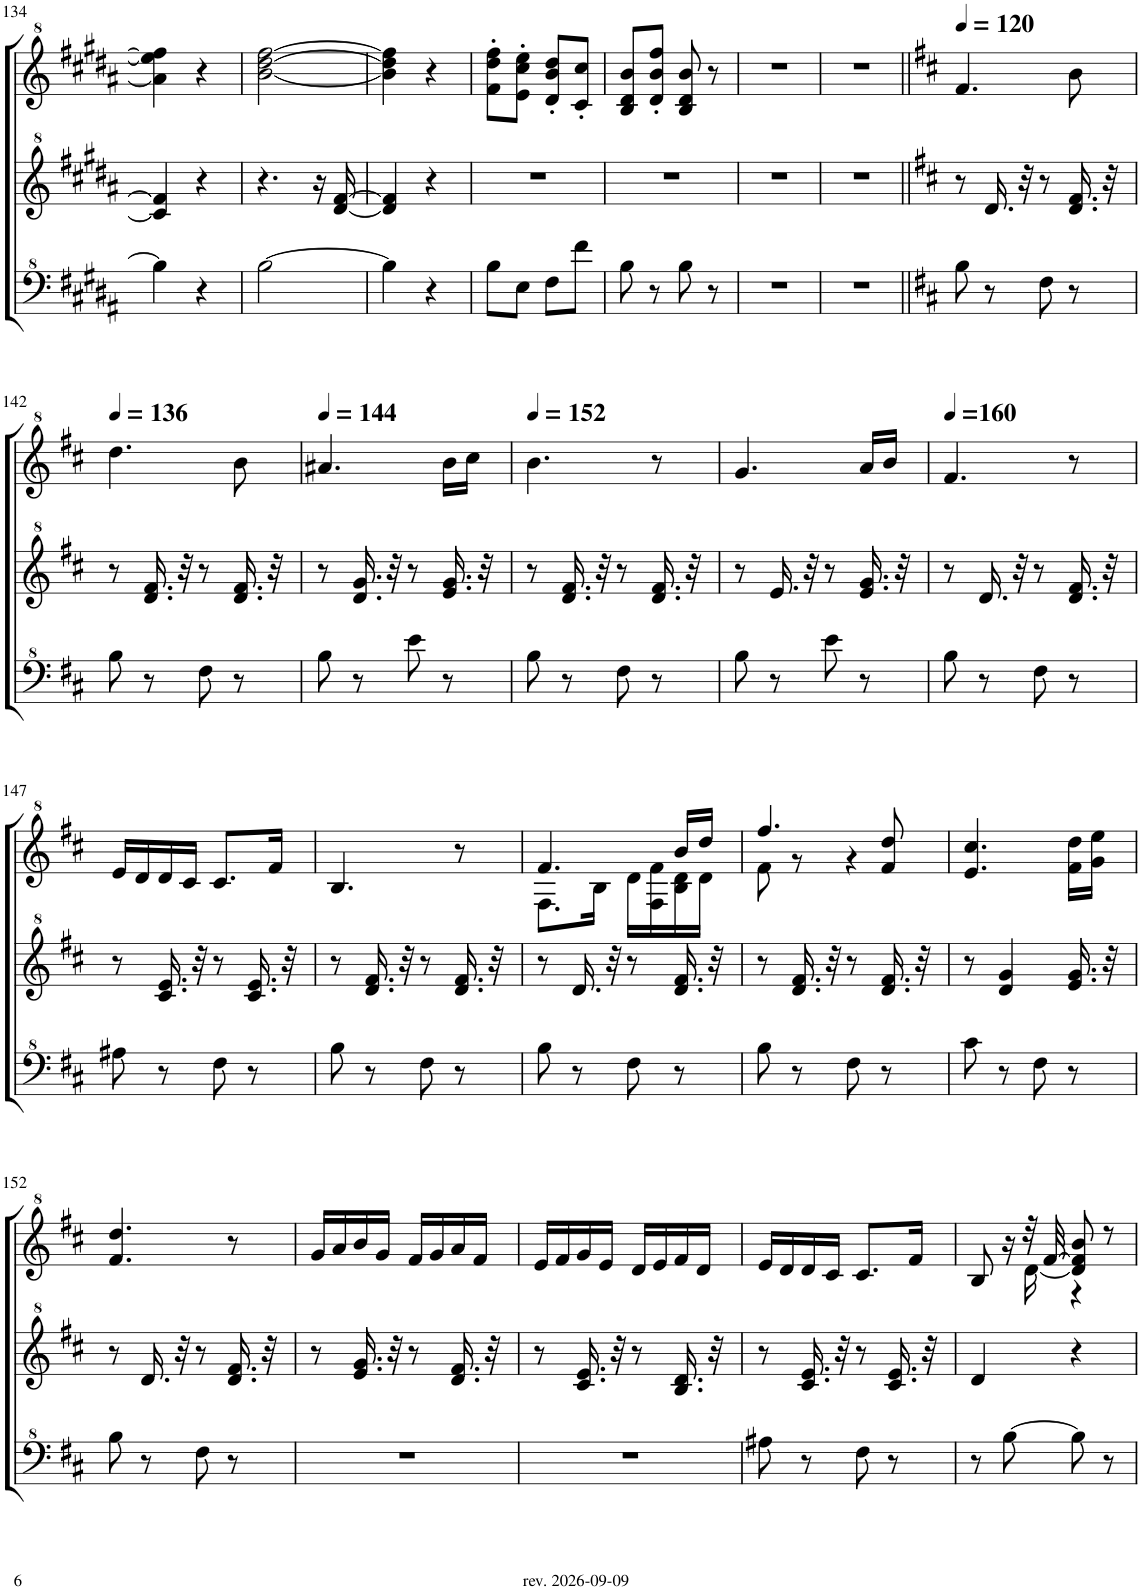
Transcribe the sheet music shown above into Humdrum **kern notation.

**kern	**kern	**kern
*part3	*part2	*part1
*staff3	*staff2	*staff1
*I"パンフルート	*I"パンフルート	*I"パンフルート
!!LO:PB:g=z
*clefF^4	*clefG^2	*clefG^2
*k[f#c#g#d#a#]	*k[f#c#g#d#a#]	*k[f#c#g#d#a#]
*M2/4	*M2/4	*M2/4
=134	=134	=134
4b\]	4cc#/] 4ff#/]	4aa#\] 4eee\] 4fff#\]
4r	4r	4r
=135	=135	=135
[2b\	4.r	[2bb\ [2ddd#\ [2fff#\
.	16r	.
.	[16dd#/ [16ff#/	.
=136	=136	=136
4b\]	4dd#/] 4ff#/]	4bb\] 4ddd#\] 4fff#\]
4r	4r	4r
=137	=137	=137
8b\L	2r	8ff#\' 8ddd#\' 8fff#\'L
8e\J	.	8ee\' 8ccc#\' 8eee\'J
8f#\L	.	8dd#/' 8bb/' 8ddd#/'L
8ff#\J	.	8cc#/' 8ccc#/'J
=138	=138	=138
8b\	2r	8b/ 8dd#/ 8bb/L
8r	.	8dd#/' 8bb/' 8fff#/'J
8b\	.	8b/ 8dd#/ 8bb/
8r	.	8r
=139	=139	=139
2r	2r	2r
=140	=140	=140
2r	2r	2r
=141||	=141||	=141||
*k[f#c#]	*k[f#c#]	*k[f#c#]
*	*	*MM120
8b\	8r	4.ff#/
8r	16.dd/	.
.	32r	.
8f#\	8r	.
8r	16.dd/ 16.ff#/	8bb\
.	32r	.
!!LO:LB:g=z
=142	=142	=142
*	*	*MM136
8b\	8r	4.ddd\
8r	16.dd/ 16.ff#/	.
.	32r	.
8f#\	8r	.
8r	16.dd/ 16.ff#/	8bb\
.	32r	.
=143	=143	=143
*	*	*MM144
8b\	8r	4.aa#X/
8r	16.dd/ 16.gg/	.
.	32r	.
8ee\	8r	.
8r	16.ee/ 16.gg/	16bb\LL
.	.	16ccc#\JJ
.	32r	.
=144	=144	=144
*	*	*MM152
8b\	8r	4.bb\
8r	16.dd/ 16.ff#/	.
.	32r	.
8f#\	8r	.
8r	16.dd/ 16.ff#/	8r
.	32r	.
=145	=145	=145
8b\	8r	4.gg/
8r	16.ee/	.
.	32r	.
8ee\	8r	.
8r	16.ee/ 16.gg/	16aa/LL
.	.	16bb/JJ
.	32r	.
=146	=146	=146
*	*	*MM160
8b\	8r	4.ff#/
8r	16.dd/	.
.	32r	.
8f#\	8r	.
8r	16.dd/ 16.ff#/	8r
.	32r	.
!!LO:LB:g=z
=147	=147	=147
8a#X\	8r	16ee/LL
.	.	16dd/
8r	16.cc#/ 16.ee/	16dd/
.	.	16cc#/JJ
.	32r	.
8f#\	8r	8.cc#/L
8r	16.cc#/ 16.ee/	.
.	.	16ff#/Jk
.	32r	.
=148	=148	=148
8b\	8r	4.b/
8r	16.dd/ 16.ff#/	.
.	32r	.
8f#\	8r	.
8r	16.dd/ 16.ff#/	8r
.	32r	.
=149	=149	=149
*	*	*^
8b\	8r	4.ff#/	8.f#\L
8r	16.dd/	.	.
.	.	.	16b\Jk
.	32r	.	.
8f#\	8r	.	16dd\LL
.	.	.	16f#\ 16ff#\
8r	16.dd/ 16.ff#/	16bb/LL	16b\ 16dd\
.	.	16ddd/JJ	16dd\JJ
.	32r	.	.
=150	=150	=150	=150
8b\	8r	4.fff#/	8ff#\
8r	16.dd/ 16.ff#/	.	8r
.	32r	.	.
8f#\	8r	.	4r
8r	16.dd/ 16.ff#/	8ff#/ 8ddd/	.
.	32r	.	.
*	*	*v	*v
=151	=151	=151
8cc#\	8r	4.ee/ 4.ccc#/
8r	4dd/ 4gg/	.
8f#\	.	.
8r	16.ee/ 16.gg/	16ff#\ 16ddd\LL
.	.	16gg\ 16eee\JJ
.	32r	.
!!LO:LB:g=z
=152	=152	=152
8b\	8r	4.ff#/ 4.ddd/
8r	16.dd/	.
.	32r	.
8f#\	8r	.
8r	16.dd/ 16.ff#/	8r
.	32r	.
=153	=153	=153
2r	8r	16gg/LL
.	.	16aa/
.	16.ee/ 16.gg/	16bb/
.	.	16gg/JJ
.	32r	.
.	8r	16ff#/LL
.	.	16gg/
.	16.dd/ 16.ff#/	16aa/
.	.	16ff#/JJ
.	32r	.
=154	=154	=154
2r	8r	16ee/LL
.	.	16ff#/
.	16.cc#/ 16.ee/	16gg/
.	.	16ee/JJ
.	32r	.
.	8r	16dd/LL
.	.	16ee/
.	16.b/ 16.dd/	16ff#/
.	.	16dd/JJ
.	32r	.
=155	=155	=155
8a#X\	8r	16ee/LL
.	.	16dd/
8r	16.cc#/ 16.ee/	16dd/
.	.	16cc#/JJ
.	32r	.
8f#\	8r	8.cc#/L
8r	16.cc#/ 16.ee/	.
.	.	16ff#/Jk
.	32r	.
=156	=156	=156
*	*	*^
8r	4dd/	8b/	8.ryy
[8b\	.	16r	.
.	.	32r	[16dd\
.	.	[32ff#/	.
8b\]	4r	8dd/] 8ff#/] 8bb/	4r
8r	.	8r	.
*	*	*v	*v
=	=	=
*-	*-	*-
